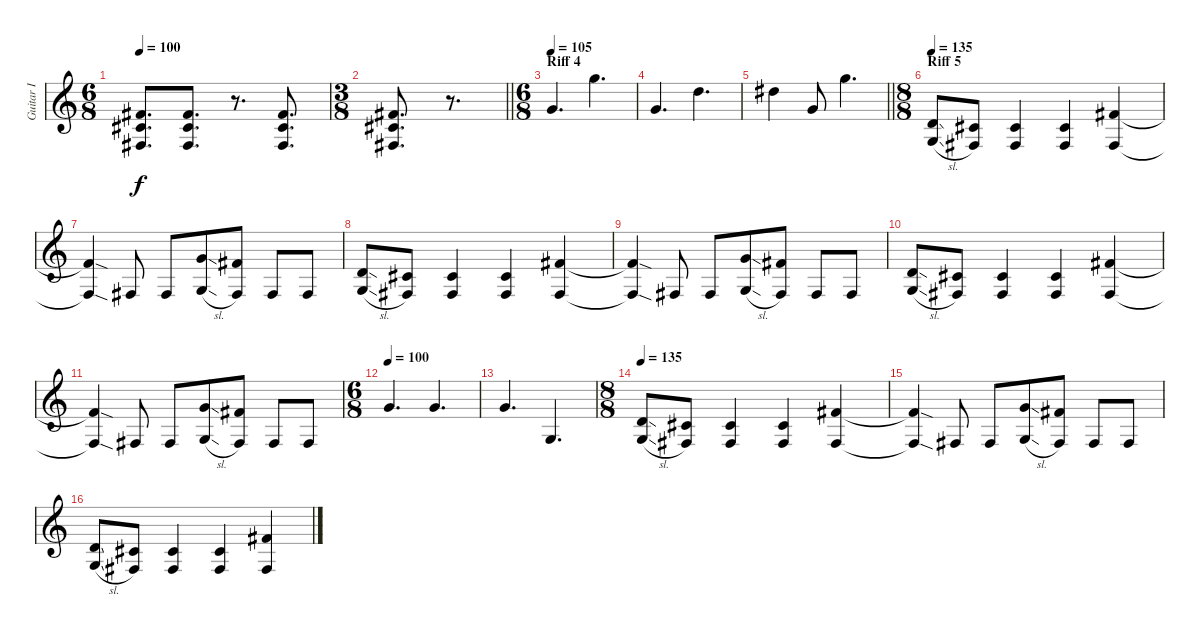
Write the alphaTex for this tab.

\track ("Guitar I" "Guitar I") {instrument distortionguitar}
\staff {score}
\tuning (D4 A3 F3 C3 G2 D2) {hide}
\ts (6 8)
\tempo 100
\clef g2
\ks c
(6.4 6.5 4.6).8{d dy f} (6.4 6.5 4.6).8{d} r.8{d} (6.4 6.5 4.6).8{d} |
\ts (3 8)
\barLineRight lightlight
(6.4 6.5 4.6).8{d} r.8{d} |
\ts (6 8)
\section ("" "Riff 4")
\tempo 105
7.4{be (custom 0 0 18 0 20 2 38 2 40 0 60 0)}.4{d} 10.2{be (custom 0 0 18 0 20 2 38 2 40 0 60 0)}.4{d} |
7.4{be (custom 0 0 18 0 20 2 38 2 40 0 60 0)}.4{d} 9.3{be (custom 0 0 18 0 20 2 38 2 40 0 60 0)}.4{d} |
\barLineRight lightlight
9.3{be (custom 0 2 30 2 32 0 60 0)}.4 7.4.8 10.2{be (custom 0 0 18 0 20 2 38 2 40 0 60 0)}.4{d} |
\ts (8 8)
\section ("" "Riff 5")
\tempo 135
(7.5{sl} 5.6{sl}).8 (6.5 4.6).8 (6.5{pm} 4.6{pm}).4 (6.5{pm} 4.6{pm}).4 (6.4 4.6).4 |
(6.4{sod t} 4.6{sod t}).4 4.6{pm}.8 4.6{pm}.8 (7.4{sl} 5.6{sl}).8 (6.4 4.6).8 4.6{pm}.8 4.6{pm}.8 |
(7.5{sl} 5.6{sl}).8 (6.5 4.6).8 (6.5{pm} 4.6{pm}).4 (6.5{pm} 4.6{pm}).4 (6.4 4.6).4 |
(6.4{sod t} 4.6{sod t}).4 4.6{pm}.8 4.6{pm}.8 (7.4{sl} 5.6{sl}).8 (6.4 4.6).8 4.6{pm}.8 4.6{pm}.8 |
(7.5{sl} 5.6{sl}).8 (6.5 4.6).8 (6.5{pm} 4.6{pm}).4 (6.5{pm} 4.6{pm}).4 (6.4 4.6).4 |
(6.4{sod t} 4.6{sod t}).4 4.6{pm}.8 4.6{pm}.8 (7.4{sl} 5.6{sl}).8 (6.4 4.6).8 4.6{pm}.8 4.6{pm}.8 |
\ts (6 8)
\tempo 100
7.4{be (custom 0 0 18 0 20 2 38 2 40 0 60 0)}.4{d} 7.4{be (custom 0 0 18 0 20 2 38 2 40 0 60 0)}.4{d} |
7.4{be (custom 0 0 18 0 20 2 38 2 40 0 60 0)}.4{d} 5.6{be (custom 0 0 18 0 20 2 38 2 40 0 60 0)}.4{d} |
\ts (8 8)
\tempo 135
(7.5{sl} 5.6{sl}).8 (6.5 4.6).8 (6.5{pm} 4.6{pm}).4 (6.5{pm} 4.6{pm}).4 (6.4 4.6).4 |
(6.4{sod t} 4.6{sod t}).4 4.6{pm}.8 4.6{pm}.8 (7.4{sl} 5.6{sl}).8 (6.4 4.6).8 4.6{pm}.8 4.6{pm}.8 |
(7.5{sl} 5.6{sl}).8 (6.5 4.6).8 (6.5{pm} 4.6{pm}).4 (6.5{pm} 4.6{pm}).4 (6.4 4.6).4
